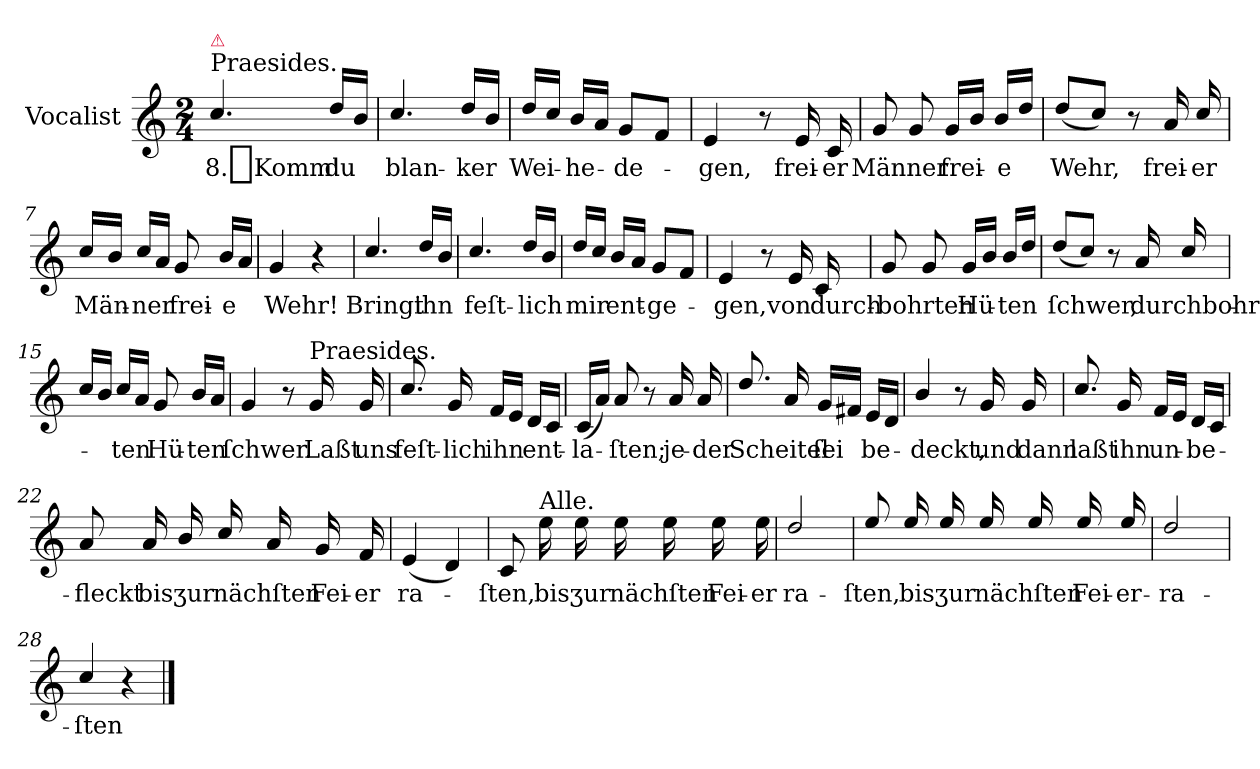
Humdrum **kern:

**kern	**text
*part1	*part1
*staff1	*staff1
*I"Vocalist	*
*clefG2	*
*k[]	*
*C:	*
*M2/4	*
=1	=1
!LO:TX:a:t=Praesides.	!
!LO:TX:a:color=crimson:t=⚠	!
4.cc/	8._Komm'
16dd/LL	du
16bJJ	.
=2	=2
4.cc/	blan-
16dd/LL	-ker
16bJJ	.
=3	=3
16dd/LL	Wei-
16ccJJ	.
16bLL	-he-
16aJJ	.
8gL	-de-
8fJ	.
=4	=4
4e	-gen,
8r	.
16e	frei-
16c	-er
=5	=5
8g	Männer
8g	.
16gLL	frei-
16bJJ	.
16b/LL	-e
16ddJJ	.
=6	=6
(8dd/L	Wehr,
8ccJ)	.
8r	.
16a	frei-
16cc/	-er
=7	=7
16cc/LL	Män-
16bJJ	.
16cc/LL	-ner
16aJJ	.
8g	frei-
16b/LL	-e
16aJJ	.
=8	=8
4g	Wehr!
4r	.
=9	=9
4.cc/	Bringt
16dd/LL	ihn
16bJJ	.
=10	=10
4.cc/	feſt-
16dd/LL	-lich
16bJJ	.
=11	=11
16dd/LL	mir
16ccJJ	.
16bLL	ent-
16aJJ	.
8gL	-ge-
8fJ	.
=12	=12
4e	-gen,
8r	.
16e	von
16c	durch-
=13	=13
8g	-bohrten
8g	.
16gLL	Hü-
16bJJ	.
16b/LL	-ten
16ddJJ	.
=14	=14
(8dd/L	ſchwer,
8ccJ)	.
8r	.
16a	durchbohr-
16cc/	.
=15	=15
16cc/LL	.
16bJJ	.
16cc/LL	-ten
16aJJ	.
8g	Hü-
16b/LL	-ten
16aJJ	.
=16	=16
4g	ſchwer.
8r	.
!LO:TX:a:t=Praesides.	!
16g	Laßt
16g	uns
=17	=17
8.cc/	feſt-
16g	-lich
16fLL	ihn
16eJJ	.
16dLL	ent-
16cJJ	.
=18	=18
(16cLL	-la-
16aJJ)	.
8a	ſten;
8r	.
16a	je-
16a	-der
=19	=19
8.dd/	Scheitel
16a	.
16gLL	ſei
16f#XJJ	.
16eLL	be-
16dJJ	.
=20	=20
4b/	-deckt,
8r	.
16g	und
16g	dann
=21	=21
8.cc/	laßt
16g	ihn
16fLL	un-
16eJJ	.
16dLL	-be-
16cJJ	.
=22	=22
8a	-fleckt
16a	bis
16b/	ʒur
16cc/	nächſten
16a	.
16g	Fei-
16f	-er
=23	=23
(4e	ra-
4d)	.
=24	=24
8c	-ſten,
!LO:TX:a:t=Alle.	!
16ee	bis
16ee	ʒur
16ee	nächſten
16ee	.
16ee	Fei-
16ee	-er
=25	=25
2dd/	ra-
=26	=26
8ee/	-ſten,
16ee/	bis
16ee/	ʒur
16ee/	nächſten
16ee/	.
16ee/	Fei-
16ee/	-er-
=27	=27
2dd/	ra-
=28	=28
4cc/	-ſten
4r	.
==	==
*-	*-
